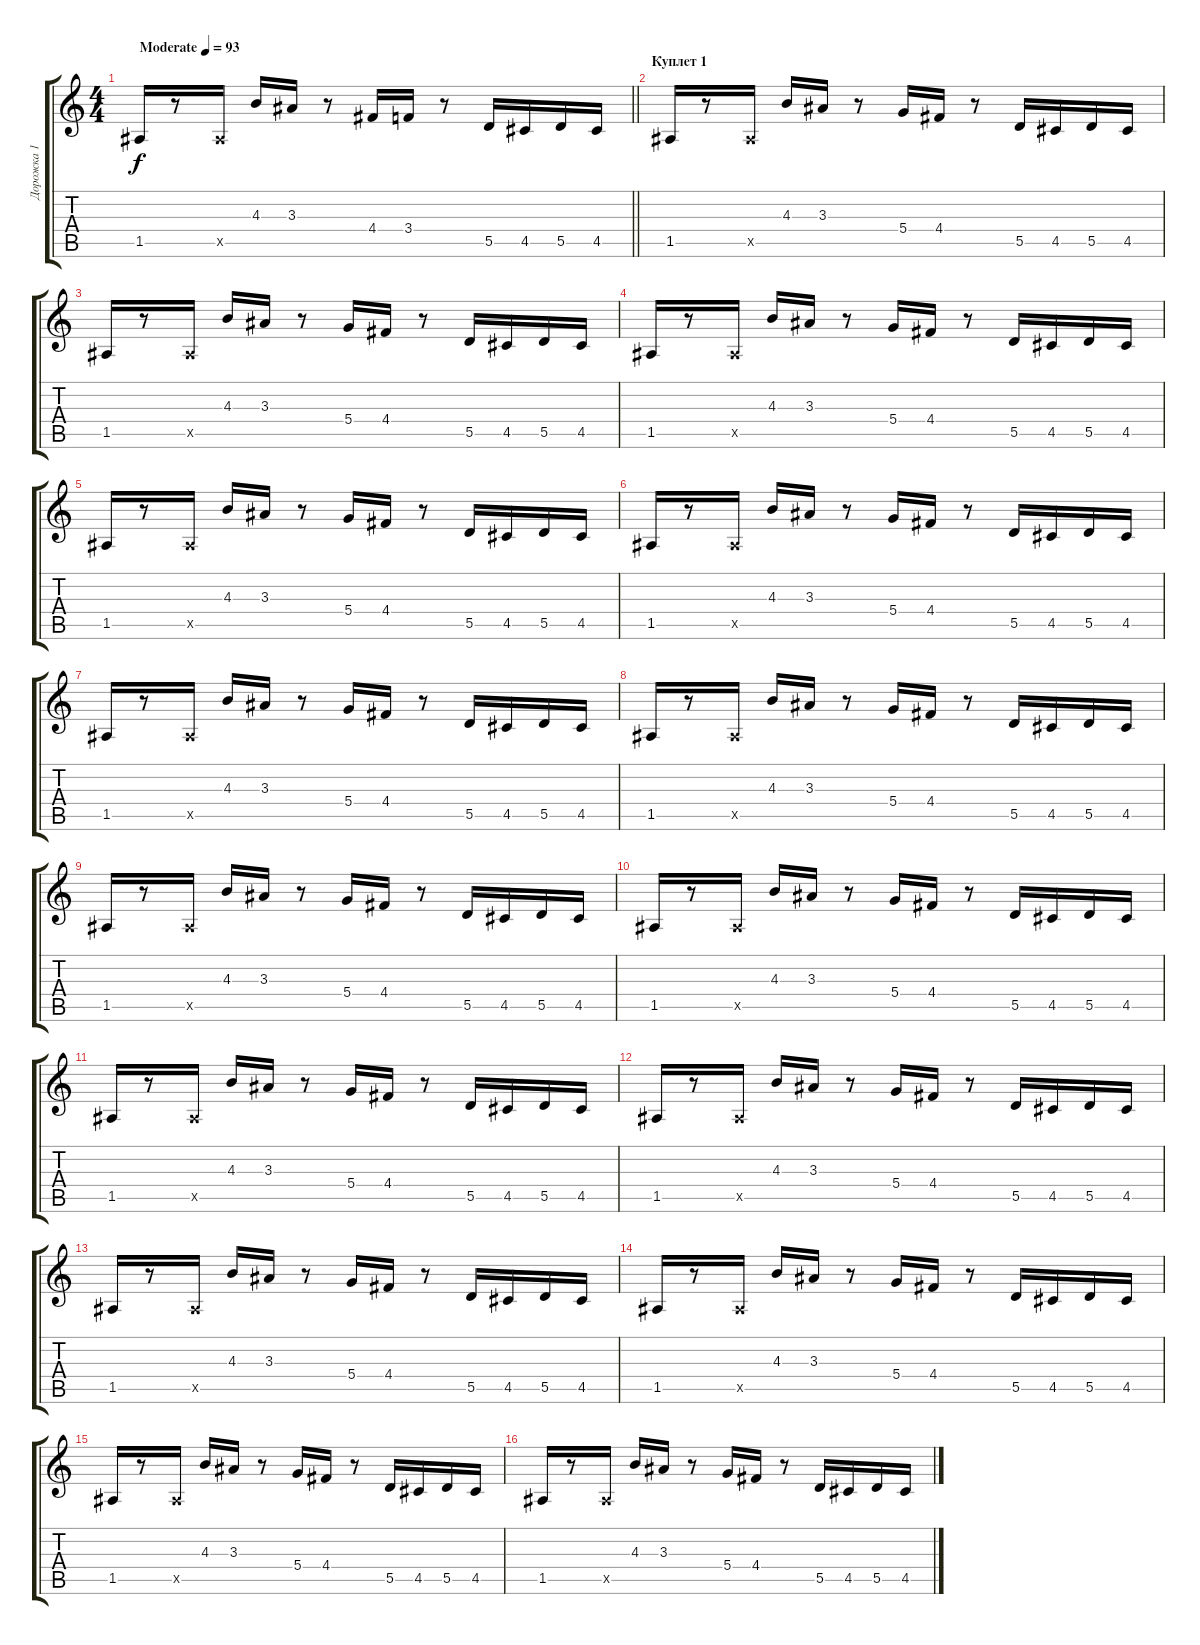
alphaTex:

\track ("Дорожка 1" "Дорожка 1") {instrument distortionguitar}
\staff {score tabs}
\tuning (E4 B3 G3 D3 A2 E2) {hide}
\ts (4 4)
\tempo (93 "Moderate")
\clef g2
\barLineRight lightlight
\ks c
1.5.16{dy f instrument distortionguitar} r.8 1.5{x}.16 4.3.16 3.3.16 r.8 4.4.16 3.4.16 r.8 5.5.16 4.5.16 5.5.16 4.5.16 |
\section ("" "Куплет 1")
1.5.16 r.8 1.5{x}.16 4.3.16 3.3.16 r.8 5.4.16 4.4.16 r.8 5.5.16 4.5.16 5.5.16 4.5.16 |
1.5.16 r.8 1.5{x}.16 4.3.16 3.3.16 r.8 5.4.16 4.4.16 r.8 5.5.16 4.5.16 5.5.16 4.5.16 |
1.5.16 r.8 1.5{x}.16 4.3.16 3.3.16 r.8 5.4.16 4.4.16 r.8 5.5.16 4.5.16 5.5.16 4.5.16 |
1.5.16 r.8 1.5{x}.16 4.3.16 3.3.16 r.8 5.4.16 4.4.16 r.8 5.5.16 4.5.16 5.5.16 4.5.16 |
1.5.16 r.8 1.5{x}.16 4.3.16 3.3.16 r.8 5.4.16 4.4.16 r.8 5.5.16 4.5.16 5.5.16 4.5.16 |
1.5.16 r.8 1.5{x}.16 4.3.16 3.3.16 r.8 5.4.16 4.4.16 r.8 5.5.16 4.5.16 5.5.16 4.5.16 |
1.5.16 r.8 1.5{x}.16 4.3.16 3.3.16 r.8 5.4.16 4.4.16 r.8 5.5.16 4.5.16 5.5.16 4.5.16 |
1.5.16 r.8 1.5{x}.16 4.3.16 3.3.16 r.8 5.4.16 4.4.16 r.8 5.5.16 4.5.16 5.5.16 4.5.16 |
1.5.16 r.8 1.5{x}.16 4.3.16 3.3.16 r.8 5.4.16 4.4.16 r.8 5.5.16 4.5.16 5.5.16 4.5.16 |
1.5.16 r.8 1.5{x}.16 4.3.16 3.3.16 r.8 5.4.16 4.4.16 r.8 5.5.16 4.5.16 5.5.16 4.5.16 |
1.5.16 r.8 1.5{x}.16 4.3.16 3.3.16 r.8 5.4.16 4.4.16 r.8 5.5.16 4.5.16 5.5.16 4.5.16 |
1.5.16 r.8 1.5{x}.16 4.3.16 3.3.16 r.8 5.4.16 4.4.16 r.8 5.5.16 4.5.16 5.5.16 4.5.16 |
1.5.16 r.8 1.5{x}.16 4.3.16 3.3.16 r.8 5.4.16 4.4.16 r.8 5.5.16 4.5.16 5.5.16 4.5.16 |
1.5.16 r.8 1.5{x}.16 4.3.16 3.3.16 r.8 5.4.16 4.4.16 r.8 5.5.16 4.5.16 5.5.16 4.5.16 |
1.5.16 r.8 1.5{x}.16 4.3.16 3.3.16 r.8 5.4.16 4.4.16 r.8 5.5.16 4.5.16 5.5.16 4.5.16
